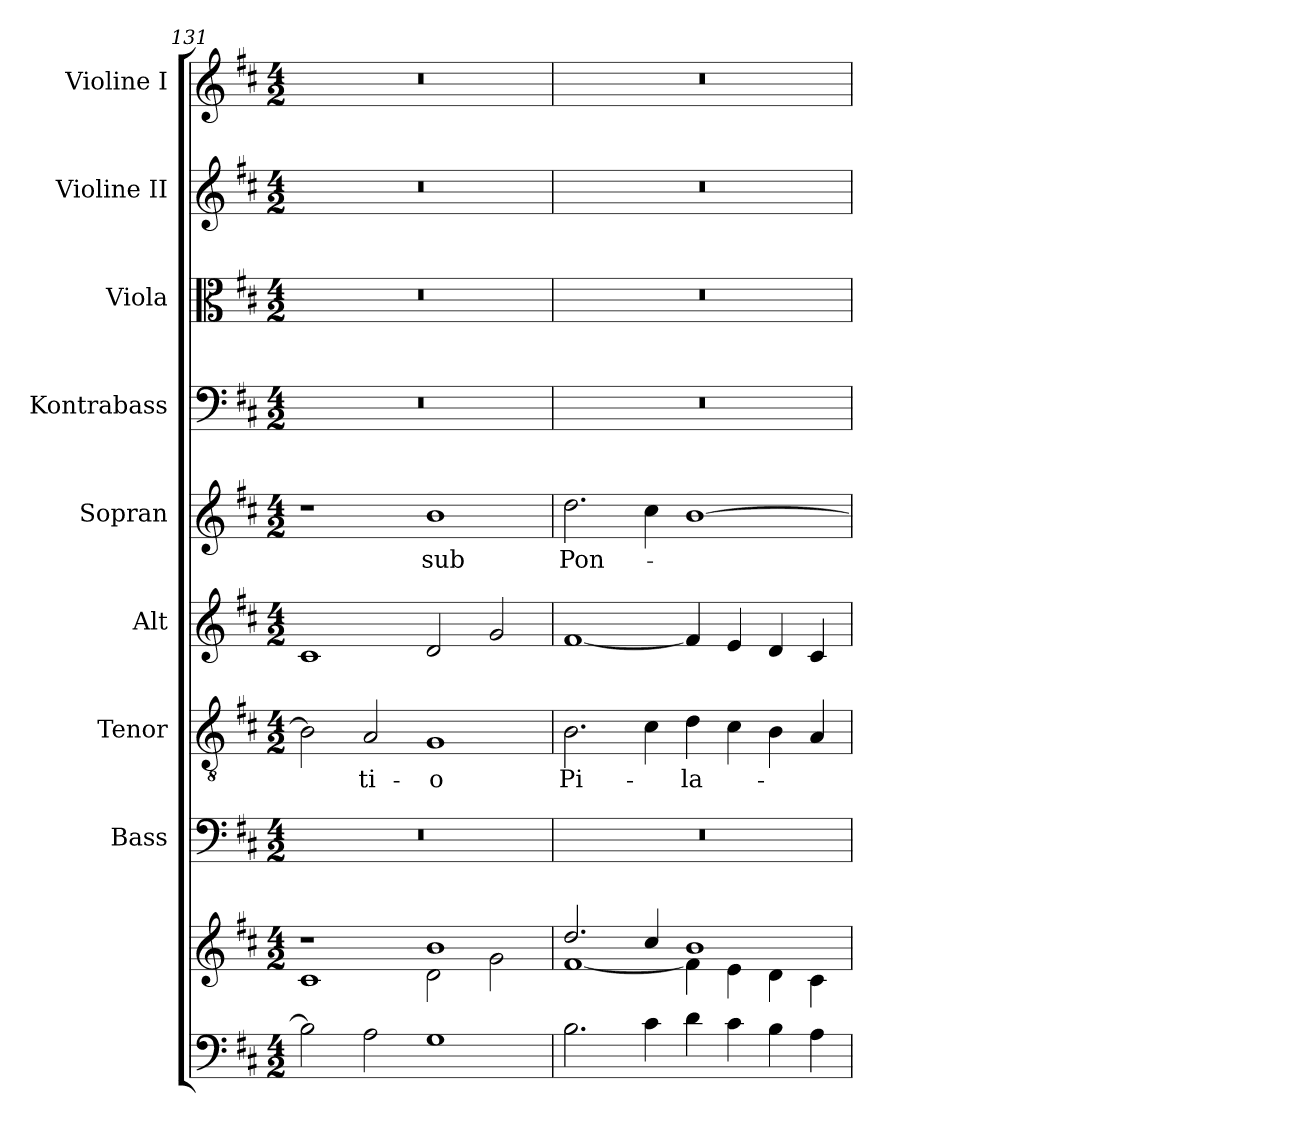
**kern	**kern	**kern	**kern	**text	**kern	**kern	**text	**kern	**kern	**kern	**kern
*part9	*part9	*part8	*part7	*part7	*part6	*part5	*part5	*part4	*part3	*part2	*part1
*staff10	*staff9	*staff8	*staff7	*staff7	*staff6	*staff5	*staff5	*staff4	*staff3	*staff2	*staff1
*	*	*I"Bass	*I"Tenor	*	*I"Alt	*I"Sopran	*	*I"Kontrabass	*I"Viola	*I"Violine II	*I"Violine I
*	*	*I'B.	*I'T.	*	*I'A.	*I'S.	*	*I'Kb.	*I'Vla.	*I'Vl. II	*I'Vl. I
*clefF4	*clefG2	*clefF4	*clefGv2	*	*clefG2	*clefG2	*	*clefF4	*clefC3	*clefG2	*clefG2
*	*	*	*	*	*	*	*	*ITrd7c12	*	*	*
*k[f#c#]	*k[f#c#]	*k[f#c#]	*k[f#c#]	*	*k[f#c#]	*k[f#c#]	*	*k[f#c#]	*k[f#c#]	*k[f#c#]	*k[f#c#]
*D:	*D:	*D:	*D:	*	*D:	*D:	*	*D:	*D:	*D:	*D:
*M4/2	*M4/2	*M4/2	*M4/2	*	*M4/2	*M4/2	*	*M4/2	*M4/2	*M4/2	*M4/2
=131	=131	=131	=131	=131	=131	=131	=131	=131	=131	=131	=131
*	*^	*	*	*	*	*	*	*	*	*	*
2B\]	1r	1c#	0r	2B\]	.	1c#	1r	.	0r	0r	0r	0r
!	!	!	!	!	!LO:LY:b	!	!	!	!	!	!	!
2A\	.	.	.	2A/	-ti-	.	.	.	.	.	.	.
!	!	!	!	!	!LO:LY:b	!	!	!LO:LY:b	!	!	!	!
1G	1b	2d\	.	1G	-o	2d/	1b	sub	.	.	.	.
.	.	2g\	.	.	.	2g/	.	.	.	.	.	.
=132	=132	=132	=132	=132	=132	=132	=132	=132	=132	=132	=132	=132
!	!	!	!	!	!LO:LY:b	!	!	!LO:LY:b	!	!	!	!
2.B\	2.dd/	[<1f#	0r	2.B\	Pi-	[1f#	2.dd\	Pon-	0r	0r	0r	0r
4c#\	4cc#/	.	.	4c#\	.	.	4cc#\	.	.	.	.	.
!	!	!	!	!	!LO:LY:b	!	!	!	!	!	!	!
4d\	1b	4f#\]	.	4d\	-la-	4f#/]	[1b	.	.	.	.	.
4c#\	.	4e\	.	4c#\	.	4e/	.	.	.	.	.	.
4B\	.	4d\	.	4B\	.	4d/	.	.	.	.	.	.
4A\	.	4c#\	.	4A/	.	4c#/	.	.	.	.	.	.
*	*v	*v	*	*	*	*	*	*	*	*	*	*
=	=	=	=	=	=	=	=	=	=	=	=
*-	*-	*-	*-	*-	*-	*-	*-	*-	*-	*-	*-
